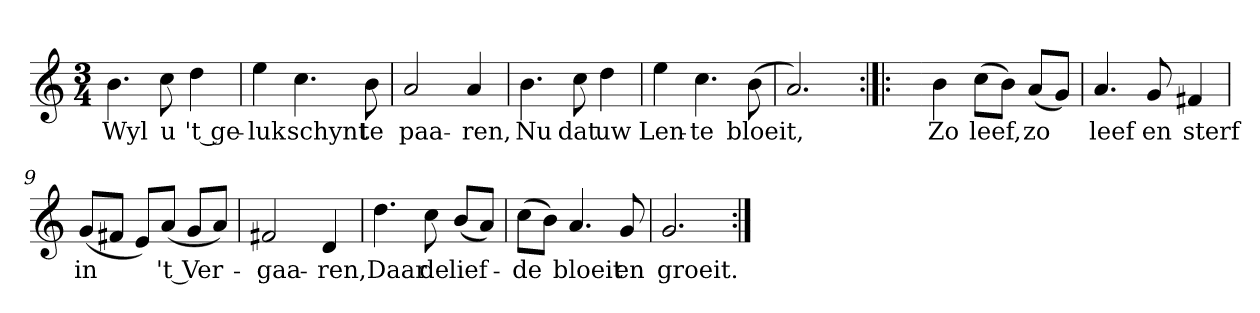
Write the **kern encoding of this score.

**kern	**text
*part1	*part1
*staff1	*staff1
*clefG2	*
*k[]	*
*G:mix	*
*M3/4	*
*MM120	*
=1	=1
4.b	Wyl
8cc	u
4dd	't ge-
=2	=2
4ee	-luk
4.cc	schynt
8b	te
=3	=3
2a	paa-
4a	-ren,
=4	=4
4.b	Nu
8cc	dat
4dd	uw
=5	=5
4ee	Len-
4.cc	-te
(8b	bloeit,
=6	=6
2.a)	.
=7:|!|:	=7:|!|:
4b	Zo
(8cc\L	leef,
8b\J)	.
(8a/L	zo
8g/J)	.
=8	=8
4.a	leef
8g	en
4f#X	sterf
=9	=9
(8g/L	in
8f#X/J	.
8e/L)	.
(8a/J	't Ver-
8g/L	.
8a/J)	.
=10	=10
2f#X	-gaa-
4d	-ren,
=11	=11
4.dd	Daar
8cc	de
(8b/L	lief-
8a/J)	.
=12	=12
(8cc\L	-de
8b\J)	.
4.a	bloeit
8g	en
=13	=13
2.g	groeit.
=:|!	=:|!
*-	*-
